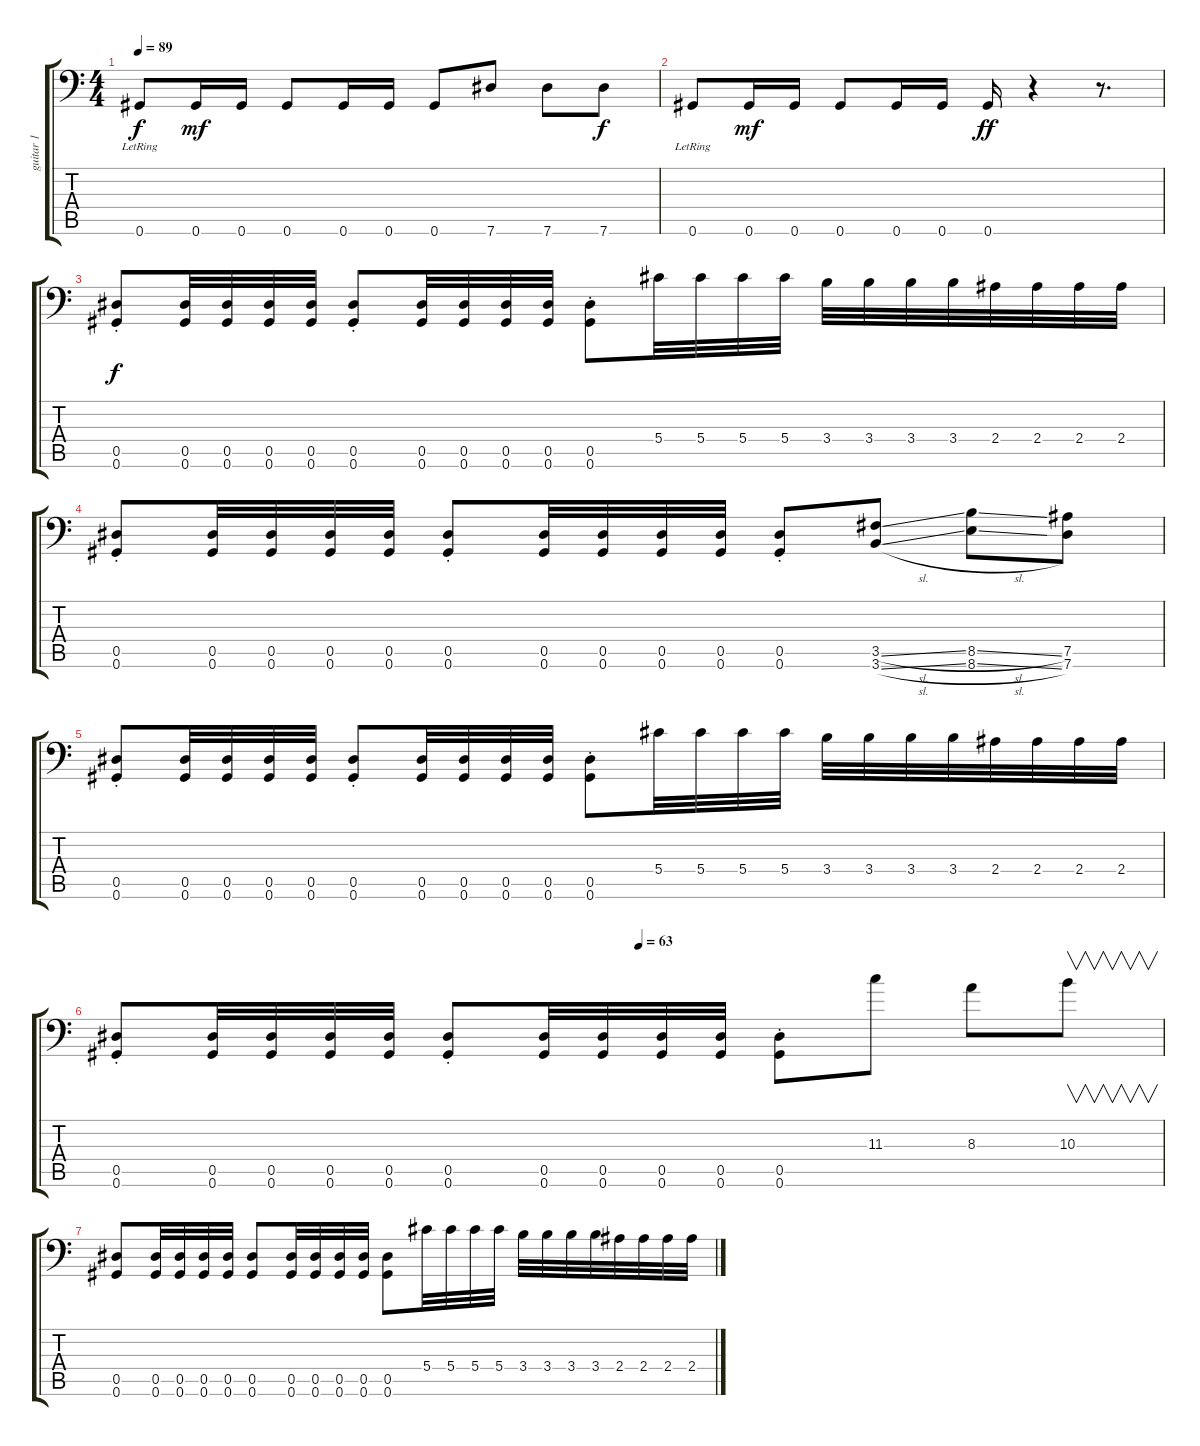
\track ("guitar 1" "guitar 1") {instrument distortionguitar}
\staff {score tabs}
\tuning (Bb3 F3 Db3 Ab2 Eb2 Ab1) {hide}
\ts (4 4)
\tempo 89
\clef f4
\ks c
0.6{lr}.8{dy f} 0.6.16{dy mf} 0.6.16 0.6.8 0.6.16 0.6.16 0.6.8 7.6.8 7.6.8 7.6.8{dy f} |
0.6{lr}.8 0.6.16{dy mf} 0.6.16 0.6.8 0.6.16 0.6.16 0.6.16{dy ff} r.4 r.8{d} |
(0.5{st} 0.6{st}).8{dy f} (0.5 0.6).32 (0.5 0.6).32 (0.5 0.6).32 (0.5 0.6).32 (0.5{st} 0.6{st}).8 (0.5 0.6).32 (0.5 0.6).32 (0.5 0.6).32 (0.5 0.6).32 (0.5{st} 0.6{st}).8 5.4.32 5.4.32 5.4.32 5.4.32 3.4.32 3.4.32 3.4.32 3.4.32 2.4.32 2.4.32 2.4.32 2.4.32 |
(0.5{st} 0.6{st}).8 (0.5 0.6).32 (0.5 0.6).32 (0.5 0.6).32 (0.5 0.6).32 (0.5{st} 0.6{st}).8 (0.5 0.6).32 (0.5 0.6).32 (0.5 0.6).32 (0.5 0.6).32 (0.5{st} 0.6{st}).8 (3.5{sl} 3.6{sl}).8 (8.5{sl} 8.6{sl}).8 (7.5 7.6).8 |
(0.5{st} 0.6{st}).8 (0.5 0.6).32 (0.5 0.6).32 (0.5 0.6).32 (0.5 0.6).32 (0.5{st} 0.6{st}).8 (0.5 0.6).32 (0.5 0.6).32 (0.5 0.6).32 (0.5 0.6).32 (0.5{st} 0.6{st}).8 5.4.32 5.4.32 5.4.32 5.4.32 3.4.32 3.4.32 3.4.32 3.4.32 2.4.32 2.4.32 2.4.32 2.4.32 |
\tempo (63 0.5)
(0.5{st} 0.6{st}).8 (0.5 0.6).32 (0.5 0.6).32 (0.5 0.6).32 (0.5 0.6).32 (0.5{st} 0.6{st}).8 (0.5 0.6).32 (0.5 0.6).32 (0.5 0.6).32 (0.5 0.6).32 (0.5{st} 0.6{st}).8 11.3.8 8.3.8 10.3.8{v} |
(0.5 0.6).8 (0.5 0.6).32 (0.5 0.6).32 (0.5 0.6).32 (0.5 0.6).32 (0.5 0.6).8 (0.5 0.6).32 (0.5 0.6).32 (0.5 0.6).32 (0.5 0.6).32 (0.5 0.6).8 5.4.32 5.4.32 5.4.32 5.4.32 3.4.32 3.4.32 3.4.32 3.4.32 2.4.32 2.4.32 2.4.32 2.4.32
